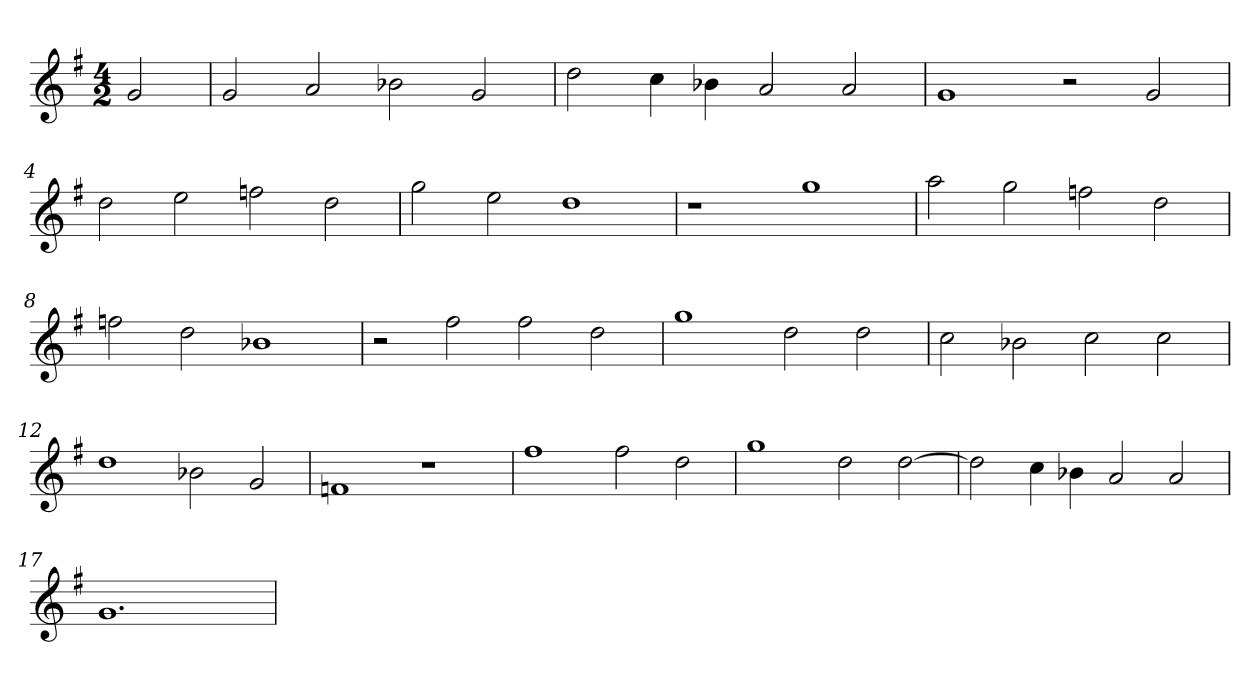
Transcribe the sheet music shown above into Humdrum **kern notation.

**kern
*part1
*staff1
*clefG2
*k[f#]
*G:
*M4/2
=
2g
=1
2g
2a
2b-X
2g
=2
2dd
4cc
4b-X
2a
2a
=3
1g
2r
2g
=4
2dd
2ee
2ffn
2dd
=5
2gg
2ee
1dd
=6
1r
1gg
=7
2aa
2gg
2ffn
2dd
=8
2ffn
2dd
1b-X
=9
2r
2ff#
2ff#
2dd
=10
1gg
2dd
2dd
=11
2cc
2b-X
2cc
2cc
=12
1dd
2b-X
2g
=13
1fn
1r
=14
1ff#
2ff#
2dd
=15
1gg
2dd
[2dd
=16
2dd]
4cc
4b-X
2a
2a
=17
1.g
2ryy
=
*-
